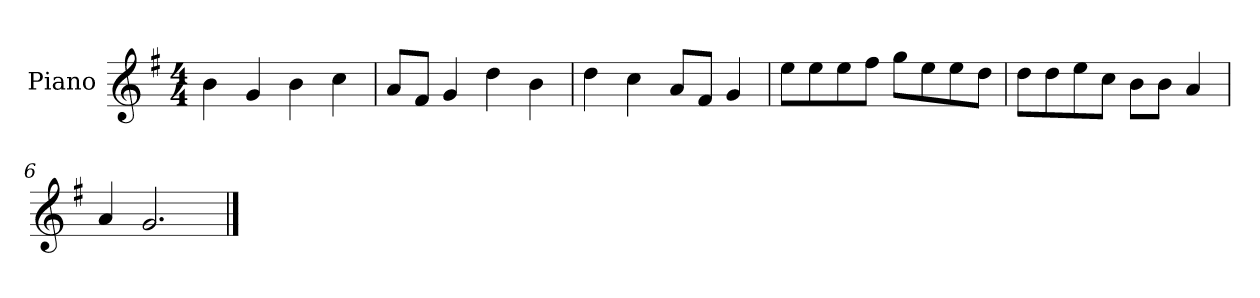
**kern
*part1
*staff1
*I"Piano
*I'P-no
*clefG2
*k[f#]
*M4/4
*MM90
=1
4b\
4g/
4b\
4cc\
=2
8a/L
8f#/J
4g/
4dd\
4b\
=3
4dd\
4cc\
8a/L
8f#/J
4g/
=4
8ee\L
8ee\
8ee\
8ff#\J
8gg\L
8ee\
8ee\
8dd\J
=5
8dd\L
8dd\
8ee\
8cc\J
8b\L
8b\J
4a/
=6
4a/
2.g/
==
*-
